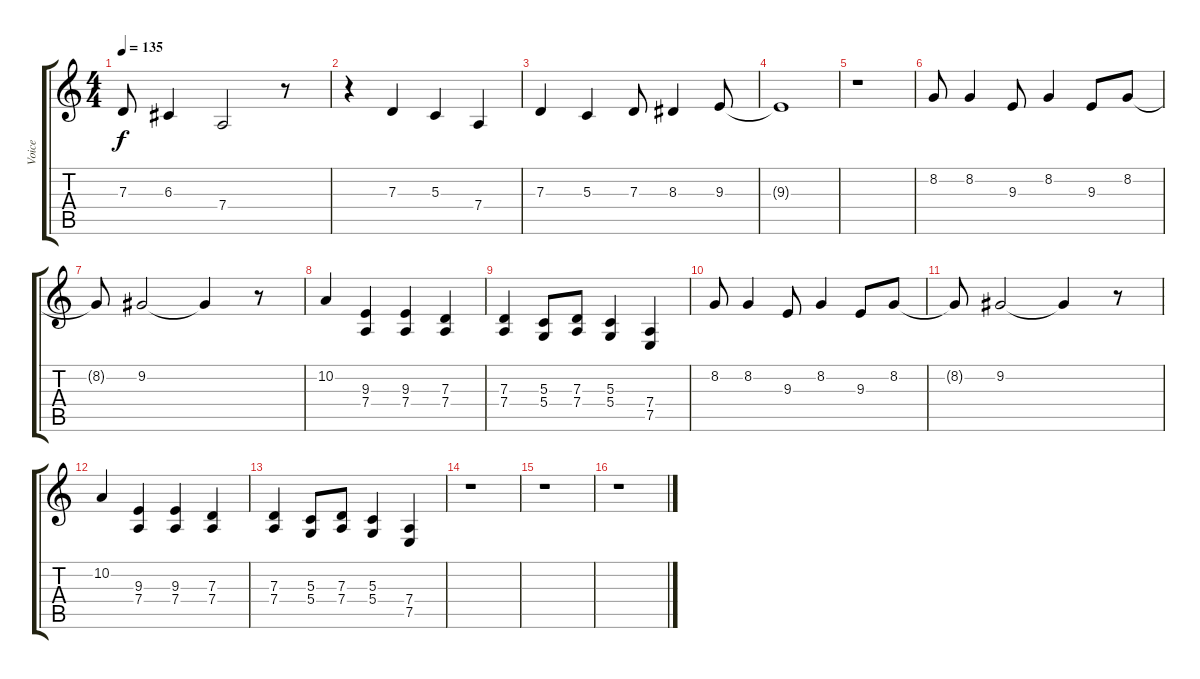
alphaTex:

\track ("Voice" "Voice") {instrument lead2sawtooth}
\staff {score tabs}
\tuning (E4 B3 G3 D3 A2 E2) {hide}
\ts (4 4)
\tempo 135
\clef g2
\ks c
7.3.8{dy f} 6.3.4 7.4.2 r.8 |
r.4 7.3.4 5.3.4 7.4.4 |
7.3.4 5.3.4 7.3.8 8.3.4 9.3.8 |
9.3{t}.1 |
r.1 |
8.2.8 8.2.4 9.3.8 8.2.4 9.3.8 8.2.8 |
8.2{t}.8 9.2.2 9.2{t}.4 r.8 |
10.2.4 (9.3 7.4).4 (9.3 7.4).4 (7.3 7.4).4 |
(7.3 7.4).4 (5.3 5.4).8 (7.3 7.4).8 (5.3 5.4).4 (7.4 7.5).4 |
8.2.8 8.2.4 9.3.8 8.2.4 9.3.8 8.2.8 |
8.2{t}.8 9.2.2 9.2{t}.4 r.8 |
10.2.4 (9.3 7.4).4 (9.3 7.4).4 (7.3 7.4).4 |
(7.3 7.4).4 (5.3 5.4).8 (7.3 7.4).8 (5.3 5.4).4 (7.4 7.5).4 |
r.1 |
r.1 |
r.1
